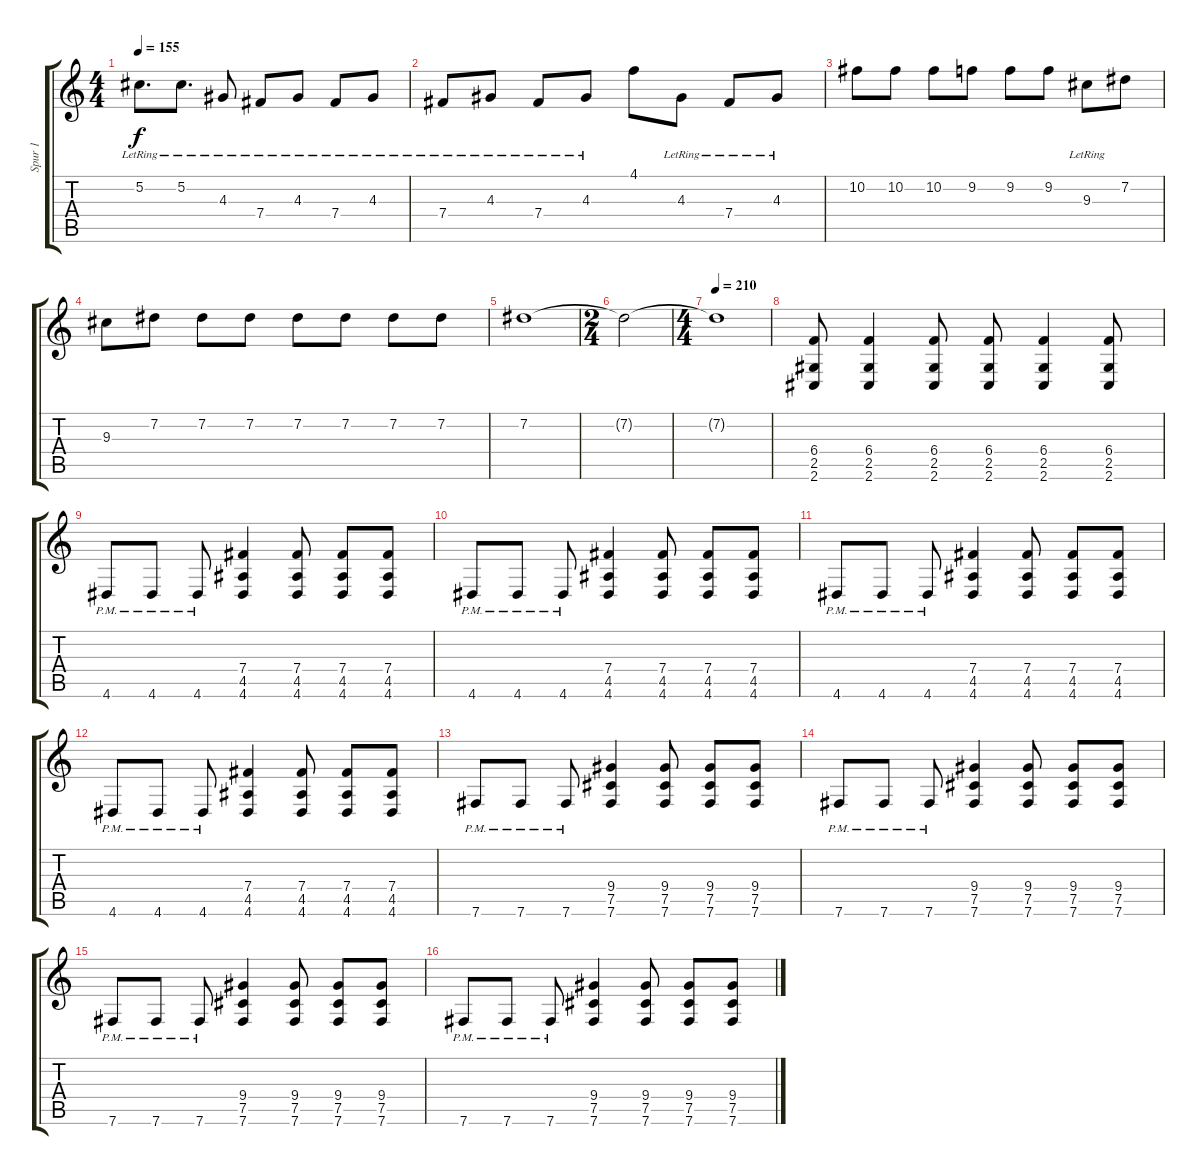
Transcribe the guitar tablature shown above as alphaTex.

\track ("Spur 1" "Spur 1") {instrument distortionguitar}
\staff {score tabs}
\tuning (Db4 Ab3 E3 B2 Gb2 B1) {hide}
\ts (4 4)
\tempo 155
\clef g2
\ks c
5.2{lr}.8{d dy f} 5.2{lr}.8{d} 4.3{lr}.8 7.4{lr}.8 4.3{lr}.8 7.4{lr}.8 4.3{lr}.8 |
7.4{lr}.8 4.3{lr}.8 7.4{lr}.8 4.3{lr}.8 4.1.8 4.3{lr}.8 7.4{lr}.8 4.3{lr}.8 |
10.2.8 10.2.8 10.2.8 9.2.8 9.2.8 9.2.8 9.3{lr}.8 7.2.8 |
9.3.8 7.2.8 7.2.8 7.2.8 7.2.8 7.2.8 7.2.8 7.2.8 |
7.2.1 |
\ts (2 4)
7.2{t}.2 |
\ts (4 4)
\tempo 210
7.2{t}.1 |
(6.4 2.5 2.6).8{volume 16} (6.4 2.5 2.6).4 (6.4 2.5 2.6).8 (6.4 2.5 2.6).8 (6.4 2.5 2.6).4 (6.4 2.5 2.6).8 |
4.6{pm}.8 4.6{pm}.8 4.6{pm}.8 (7.4 4.5 4.6).4 (7.4 4.5 4.6).8 (7.4 4.5 4.6).8 (7.4 4.5 4.6).8 |
4.6{pm}.8 4.6{pm}.8 4.6{pm}.8 (7.4 4.5 4.6).4 (7.4 4.5 4.6).8 (7.4 4.5 4.6).8 (7.4 4.5 4.6).8 |
4.6{pm}.8 4.6{pm}.8 4.6{pm}.8 (7.4 4.5 4.6).4 (7.4 4.5 4.6).8 (7.4 4.5 4.6).8 (7.4 4.5 4.6).8 |
4.6{pm}.8 4.6{pm}.8 4.6{pm}.8 (7.4 4.5 4.6).4 (7.4 4.5 4.6).8 (7.4 4.5 4.6).8 (7.4 4.5 4.6).8 |
7.6{pm}.8 7.6{pm}.8 7.6{pm}.8 (9.4 7.5 7.6).4 (9.4 7.5 7.6).8 (9.4 7.5 7.6).8 (9.4 7.5 7.6).8 |
7.6{pm}.8 7.6{pm}.8 7.6{pm}.8 (9.4 7.5 7.6).4 (9.4 7.5 7.6).8 (9.4 7.5 7.6).8 (9.4 7.5 7.6).8 |
7.6{pm}.8 7.6{pm}.8 7.6{pm}.8 (9.4 7.5 7.6).4 (9.4 7.5 7.6).8 (9.4 7.5 7.6).8 (9.4 7.5 7.6).8 |
7.6{pm}.8 7.6{pm}.8 7.6{pm}.8 (9.4 7.5 7.6).4 (9.4 7.5 7.6).8 (9.4 7.5 7.6).8 (9.4 7.5 7.6).8
